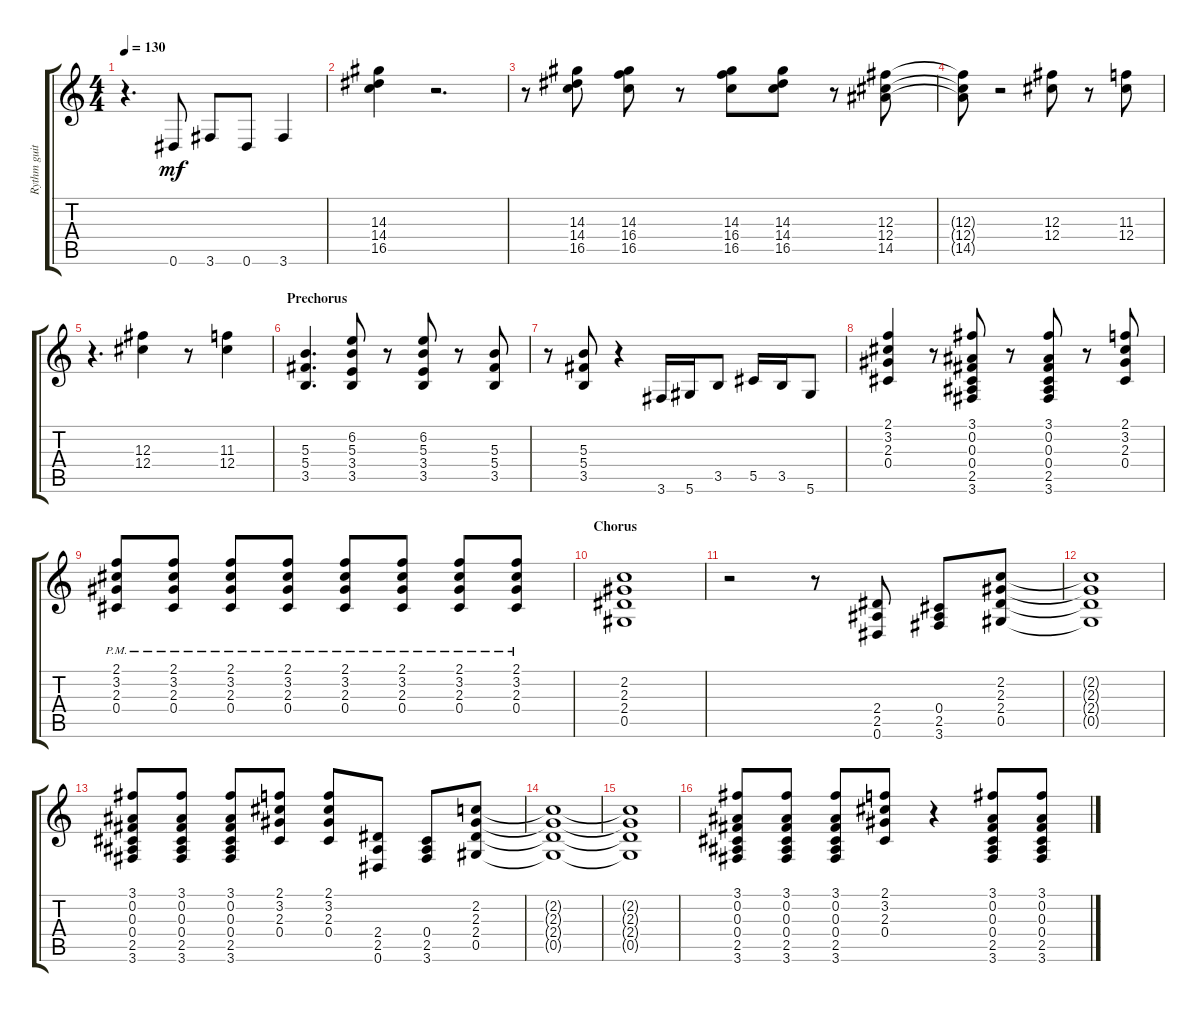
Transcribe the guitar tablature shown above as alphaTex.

\track ("Rythm guitar" "Rythm guit") {instrument distortionguitar}
\staff {score tabs}
\tuning (Eb4 Bb3 Gb3 Db3 Ab2 Eb2) {hide}
\ts (4 4)
\tempo 130
\clef g2
\ks c
r.4{d dy mf} 0.6.8 3.6.8 0.6.8 3.6.4 |
(14.3 14.4 16.5).4 r.2{d} |
r.8 (14.3 14.4 16.5).8 (14.3 16.4 16.5).8 r.8 (14.3 16.4 16.5).8 (14.3 14.4 16.5).8 r.8 (12.3 12.4 14.5).8 |
(12.3{t} 12.4{t} 14.5{t}).8 r.2 (12.3 12.4).8 r.8 (11.3 12.4).8 |
r.4{d} (12.3 12.4).4 r.8 (11.3 12.4).4 |
\section ("" "Prechorus")
(5.3 5.4 3.5).4{d} (6.2 5.3 3.4 3.5).8 r.8 (6.2 5.3 3.4 3.5).8 r.8 (5.3 5.4 3.5).8 |
r.8 (5.3 5.4 3.5).8 r.4 3.6.16 5.6.16 3.5.8 5.5.16 3.5.16 5.6.8 |
(2.1 3.2 2.3 0.4).4 r.8 (3.1 0.2 0.3 0.4 2.5 3.6).8 r.8 (3.1 0.2 0.3 0.4 2.5 3.6).8 r.8 (2.1 3.2 2.3 0.4).8 |
(2.1{pm} 3.2{pm} 2.3{pm} 0.4{pm}).8 (2.1{pm} 3.2{pm} 2.3{pm} 0.4{pm}).8 (2.1{pm} 3.2{pm} 2.3{pm} 0.4{pm}).8 (2.1{pm} 3.2{pm} 2.3{pm} 0.4{pm}).8 (2.1{pm} 3.2{pm} 2.3{pm} 0.4{pm}).8 (2.1{pm} 3.2{pm} 2.3{pm} 0.4{pm}).8 (2.1{pm} 3.2{pm} 2.3{pm} 0.4{pm}).8 (2.1{pm} 3.2{pm} 2.3{pm} 0.4{pm}).8 |
\section ("" "Chorus")
(2.2 2.3 2.4 0.5).1 |
r.2 r.8 (2.4 2.5 0.6).8 (0.4 2.5 3.6).8 (2.2 2.3 2.4 0.5).8 |
(2.2{t} 2.3{t} 2.4{t} 0.5{t}).1 |
(3.1 0.2 0.3 0.4 2.5 3.6).8 (3.1 0.2 0.3 0.4 2.5 3.6).8 (3.1 0.2 0.3 0.4 2.5 3.6).8 (2.1 3.2 2.3 0.4).8 (2.1 3.2 2.3 0.4).8 (2.4 2.5 0.6).8 (0.4 2.5 3.6).8 (2.2 2.3 2.4 0.5).8 |
(2.2{t} 2.3{t} 2.4{t} 0.5{t}).1 |
(2.2{t} 2.3{t} 2.4{t} 0.5{t}).1 |
(3.1 0.2 0.3 0.4 2.5 3.6).8 (3.1 0.2 0.3 0.4 2.5 3.6).8 (3.1 0.2 0.3 0.4 2.5 3.6).8 (2.1 3.2 2.3 0.4).8 r.4 (3.1 0.2 0.3 0.4 2.5 3.6).8 (3.1 0.2 0.3 0.4 2.5 3.6).8
